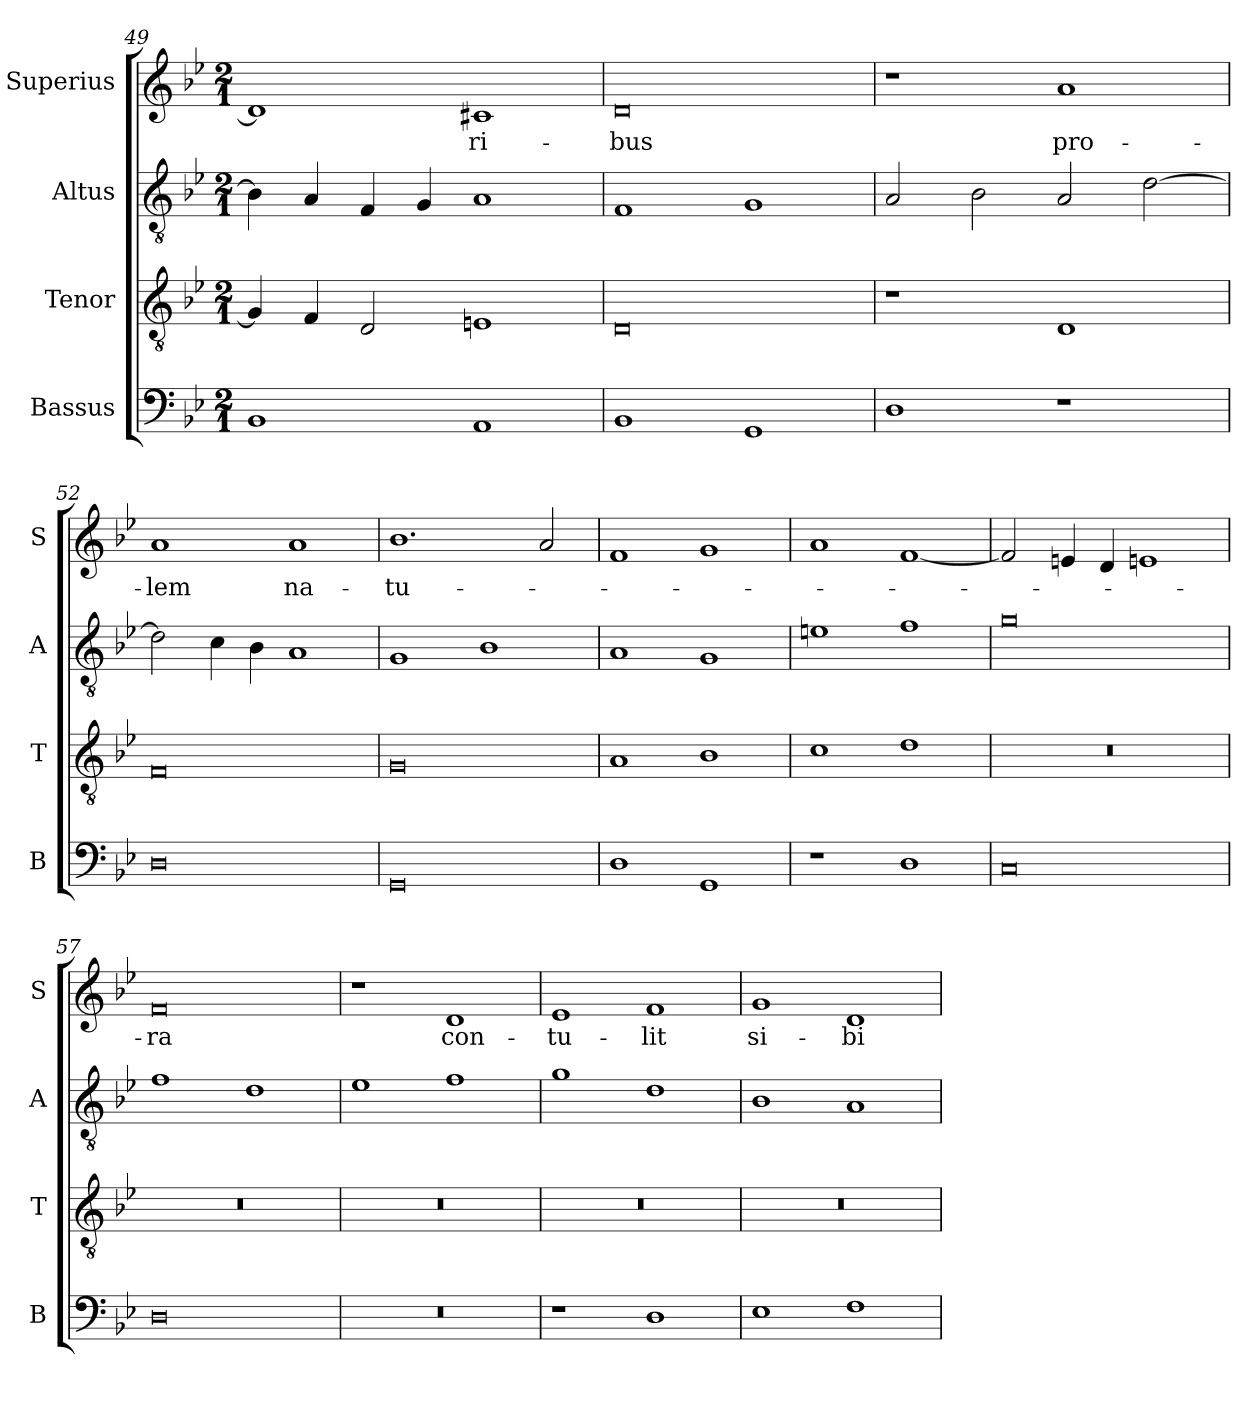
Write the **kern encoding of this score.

**kern	**kern	**kern	**kern	**text
*part4	*part3	*part2	*part1	*part1
*staff4	*staff3	*staff2	*staff1	*staff1
*I"Bassus	*I"Tenor	*I"Altus	*I"Superius	*
*I'B	*I'T	*I'A	*I'S	*
*clefF4	*clefGv2	*clefGv2	*clefG2	*
*k[b-e-]	*k[b-e-]	*k[b-e-]	*k[b-e-]	*
*M2/1	*M2/1	*M2/1	*M2/1	*
=49	=49	=49	=49	=49
1BB-	4G]	4B-]	1d]	.
.	4F	4A	.	.
.	2D	4F	.	.
.	.	4G	.	.
1AA	1En	1A	1c#X	-ri-
=50	=50	=50	=50	=50
1BB-	0D	1F	0d	-bus
1GG	.	1G	.	.
=51	=51	=51	=51	=51
1D	1r	2A	1r	.
.	.	2B-	.	.
1r	1D	2A	1a	pro-
.	.	[2d	.	.
=52	=52	=52	=52	=52
0D	0F	2d]	1a	-lem
.	.	4c	.	.
.	.	4B-	.	.
.	.	1A	1a	na-
=53	=53	=53	=53	=53
0GG	0G	1G	1.b-	-tu-
.	.	1B-	.	.
.	.	.	2a	.
=54	=54	=54	=54	=54
1D	1A	1A	1f	.
1GG	1B-	1G	1g	.
=55	=55	=55	=55	=55
1r	1c	1en	1a	.
1D	1d	1f	[1f	.
=56	=56	=56	=56	=56
0C	0r	0g	2f]	.
.	.	.	4en	.
.	.	.	4d	.
.	.	.	1en	.
=57	=57	=57	=57	=57
0D	0r	1f	0f	-ra
.	.	1d	.	.
=58	=58	=58	=58	=58
0r	0r	1e-	1r	.
.	.	1f	1d	con-
=59	=59	=59	=59	=59
1r	0r	1g	1e-	-tu-
1D	.	1d	1f	-lit
=60	=60	=60	=60	=60
1E-	0r	1B-	1g	si-
1F	.	1A	1d	-bi
=	=	=	=	=
*-	*-	*-	*-	*-
